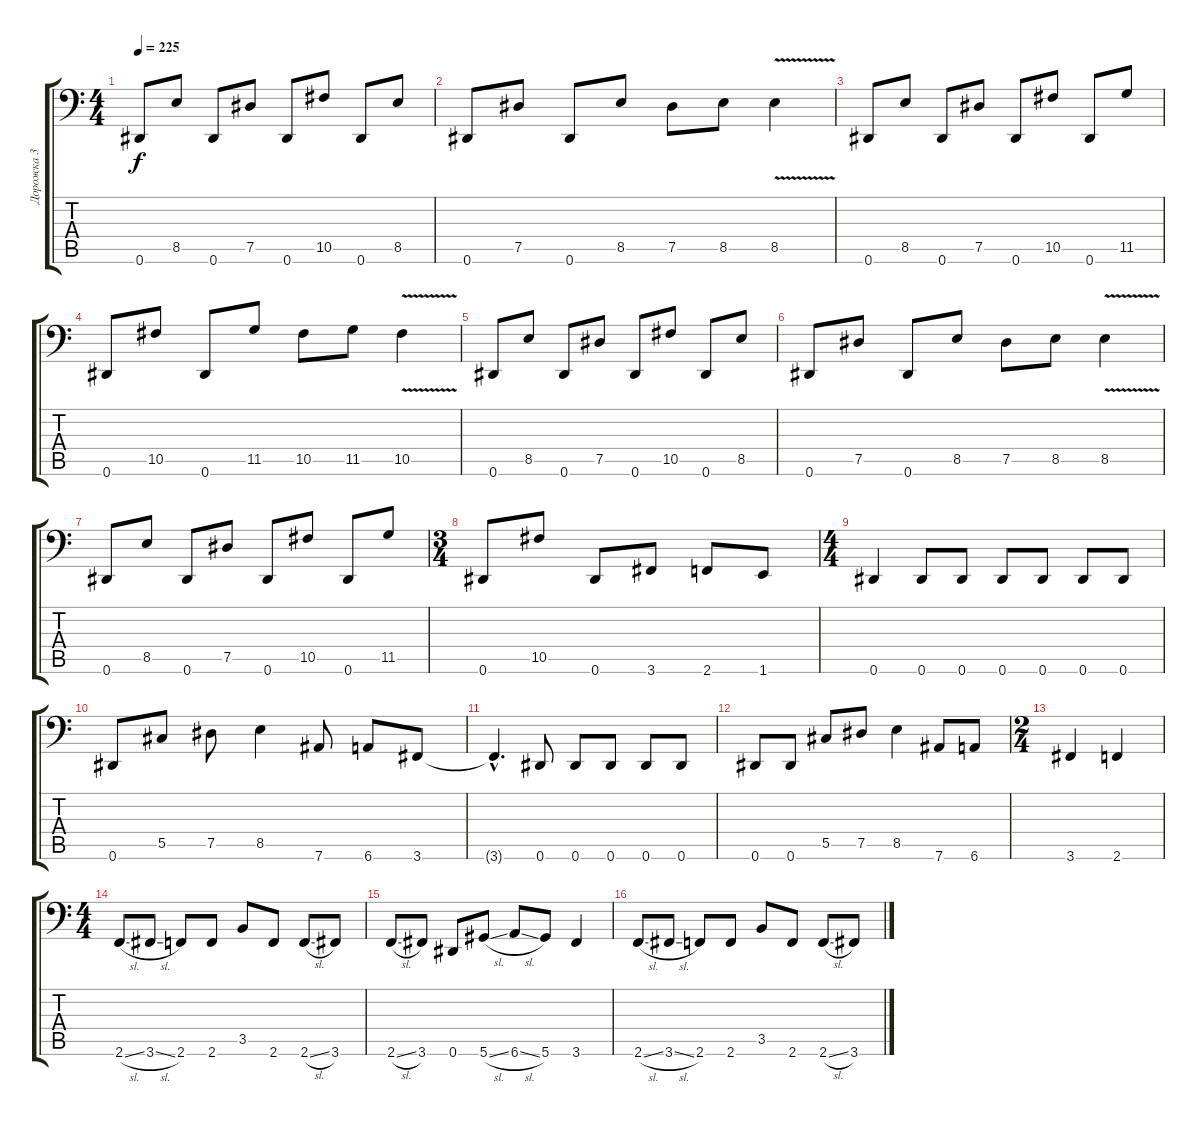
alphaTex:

\track ("Дорожка 3" "Дорожка 3") {instrument electricbasspick}
\staff {score tabs}
\tuning (Eb3 Bb2 Gb2 Db2 Ab1 Eb1) {hide}
\ts (4 4)
\tempo 225
\clef f4
\ks c
0.6.8{dy f} 8.5.8 0.6.8 7.5.8 0.6.8 10.5.8 0.6.8 8.5.8 |
0.6.8 7.5.8 0.6.8 8.5.8 7.5.8 8.5.8 8.5{v}.4 |
0.6.8 8.5.8 0.6.8 7.5.8 0.6.8 10.5.8 0.6.8 11.5.8 |
0.6.8 10.5.8 0.6.8 11.5.8 10.5.8 11.5.8 10.5{v}.4 |
0.6.8 8.5.8 0.6.8 7.5.8 0.6.8 10.5.8 0.6.8 8.5.8 |
0.6.8 7.5.8 0.6.8 8.5.8 7.5.8 8.5.8 8.5{v}.4 |
0.6.8 8.5.8 0.6.8 7.5.8 0.6.8 10.5.8 0.6.8 11.5.8 |
\ts (3 4)
0.6.8 10.5.8 0.6.8 3.6.8 2.6.8 1.6.8 |
\ts (4 4)
0.6.4 0.6.8 0.6.8 0.6.8 0.6.8 0.6.8 0.6.8 |
0.6.8 5.5.8 7.5.8 8.5.4 7.6.8 6.6.8 3.6.8 |
3.6{hac t}.4{d} 0.6.8 0.6.8 0.6.8 0.6.8 0.6.8 |
0.6.8 0.6.8 5.5.8 7.5.8 8.5.4 7.6.8 6.6.8 |
\ts (2 4)
3.6.4 2.6.4 |
\ts (4 4)
2.6{sl}.8 3.6{sl}.8 2.6.8 2.6.8 3.5.8 2.6.8 2.6{sl}.8 3.6.8 |
2.6{sl}.8 3.6.8 0.6.8 5.6{sl}.8 6.6{sl}.8 5.6.8 3.6.4 |
2.6{sl}.8 3.6{sl}.8 2.6.8 2.6.8 3.5.8 2.6.8 2.6{sl}.8 3.6.8
